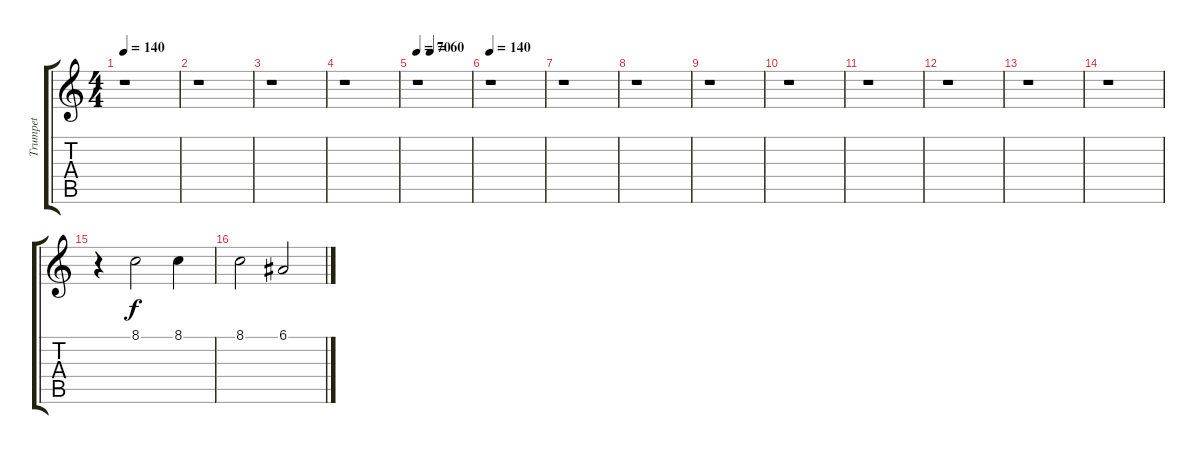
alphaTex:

\track ("Trumpet" "Trumpet") {instrument trumpet}
\staff {score tabs}
\tuning (E4 B3 G3 D3 A2 E2) {hide}
\ts (4 4)
\tempo 140
\clef g2
\ks c
r.1{dy f} |
r.1 |
r.1 |
r.1 |
\tempo 70
\tempo (60 0.25)
r.1 |
\tempo 140
r.1 |
r.1 |
r.1 |
r.1 |
r.1 |
r.1 |
r.1 |
r.1 |
r.1 |
r.4 8.1.2 8.1.4 |
8.1.2 6.1.2
